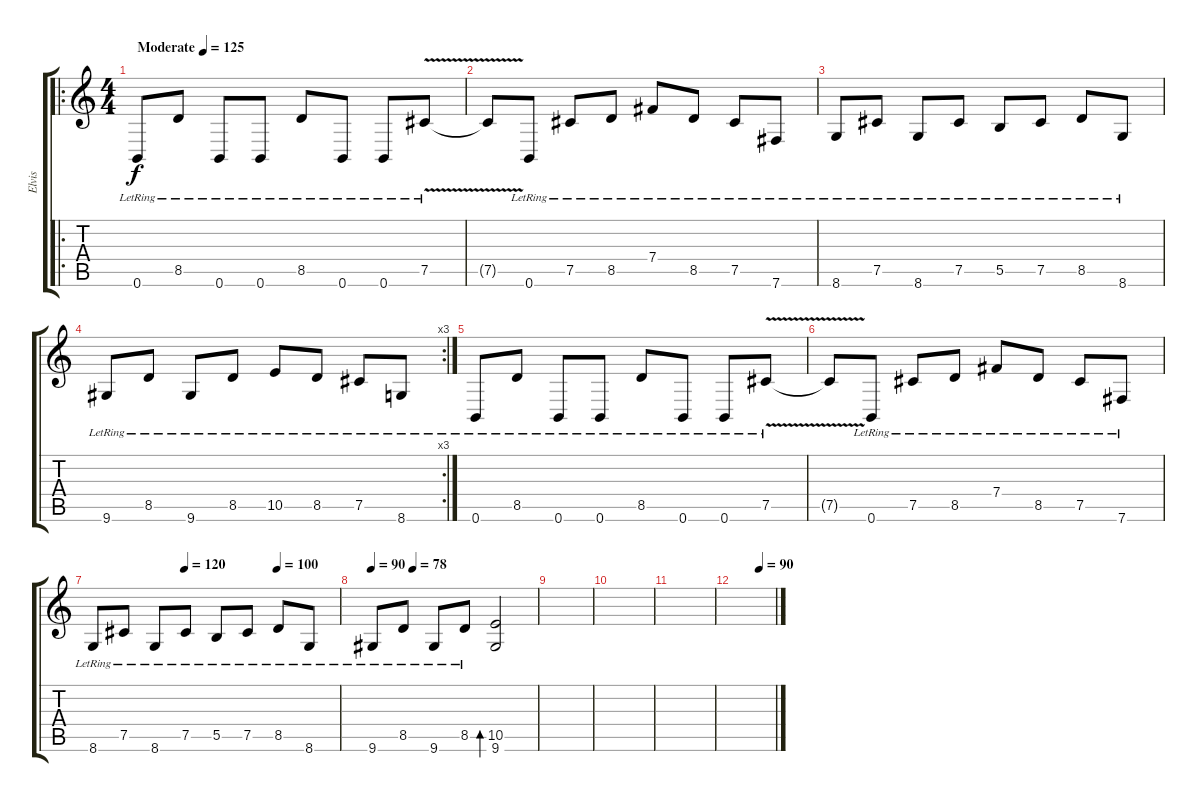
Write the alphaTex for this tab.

\track ("Elvis" "Elvis") {instrument electricguitarclean}
\staff {score tabs}
\tuning (Db4 Ab3 E3 B2 Gb2 B1) {hide}
\ro
\ts (4 4)
\tempo (125 "Moderate")
\clef g2
\ks c
0.6{lr}.8{dy f instrument electricguitarclean} 8.5{lr}.8 0.6{lr}.8 0.6{lr}.8 8.5{lr}.8 0.6{lr}.8 0.6{lr}.8 7.5{v lr}.8 |
7.5{t}.8 0.6{lr}.8 7.5{lr}.8 8.5{lr}.8 7.4{lr}.8 8.5{lr}.8 7.5{lr}.8 7.6{lr}.8 |
8.6{lr}.8 7.5{lr}.8 8.6{lr}.8 7.5{lr}.8 5.5{lr}.8 7.5{lr}.8 8.5{lr}.8 8.6{lr}.8 |
\rc 3
9.6{lr}.8 8.5{lr}.8 9.6{lr}.8 8.5{lr}.8 10.5{lr}.8 8.5{lr}.8 7.5{lr}.8 8.6{lr}.8 |
0.6{lr}.8 8.5{lr}.8 0.6{lr}.8 0.6{lr}.8 8.5{lr}.8 0.6{lr}.8 0.6{lr}.8 7.5{v lr}.8 |
7.5{t}.8 0.6{lr}.8 7.5{lr}.8 8.5{lr}.8 7.4{lr}.8 8.5{lr}.8 7.5{lr}.8 7.6{lr}.8 |
\tempo (120 0.375)
\tempo (100 0.75)
8.6{lr}.8 7.5{lr}.8 8.6{lr}.8 7.5{lr}.8 5.5{lr}.8 7.5{lr}.8 8.5{lr}.8 8.6{lr}.8 |
\tempo 90
\tempo (78 0.25)
9.6{lr}.8 8.5{lr}.8 9.6{lr}.8 8.5{lr}.8 (10.5 9.6).2{bd 480} |
|
|
|
\tempo (90 0.625)
